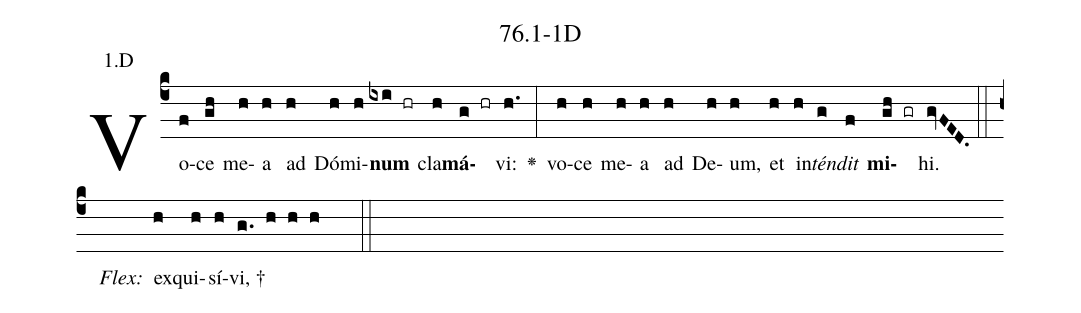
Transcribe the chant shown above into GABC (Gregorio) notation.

name: 76.1-1D;
annotation: 1.D;
%%
(c4)Vo(f)ce(gh) me(h)a(h) ad(h) Dó(h)mi(h)<b>num</b>(ixi hr) cla(h)<b>má</b>(g hr)vi:(h.) <v>\greheightstar</v>(:) vo(h)ce(h) me(h)a(h) ad(h) De(h)um,(h) et(h) in(h)<i>tén</i>(g)<i>dit</i>(f) <b>mi</b>(gh gr)hi.(gvFED.) (::)
<i>Flex:</i>()  ex(h)qui(h)sí(h)vi, †(g. h h h  ::)

%E(h) u(h) o(g) u(f) a(gh) e.(gvFED.) (::)
